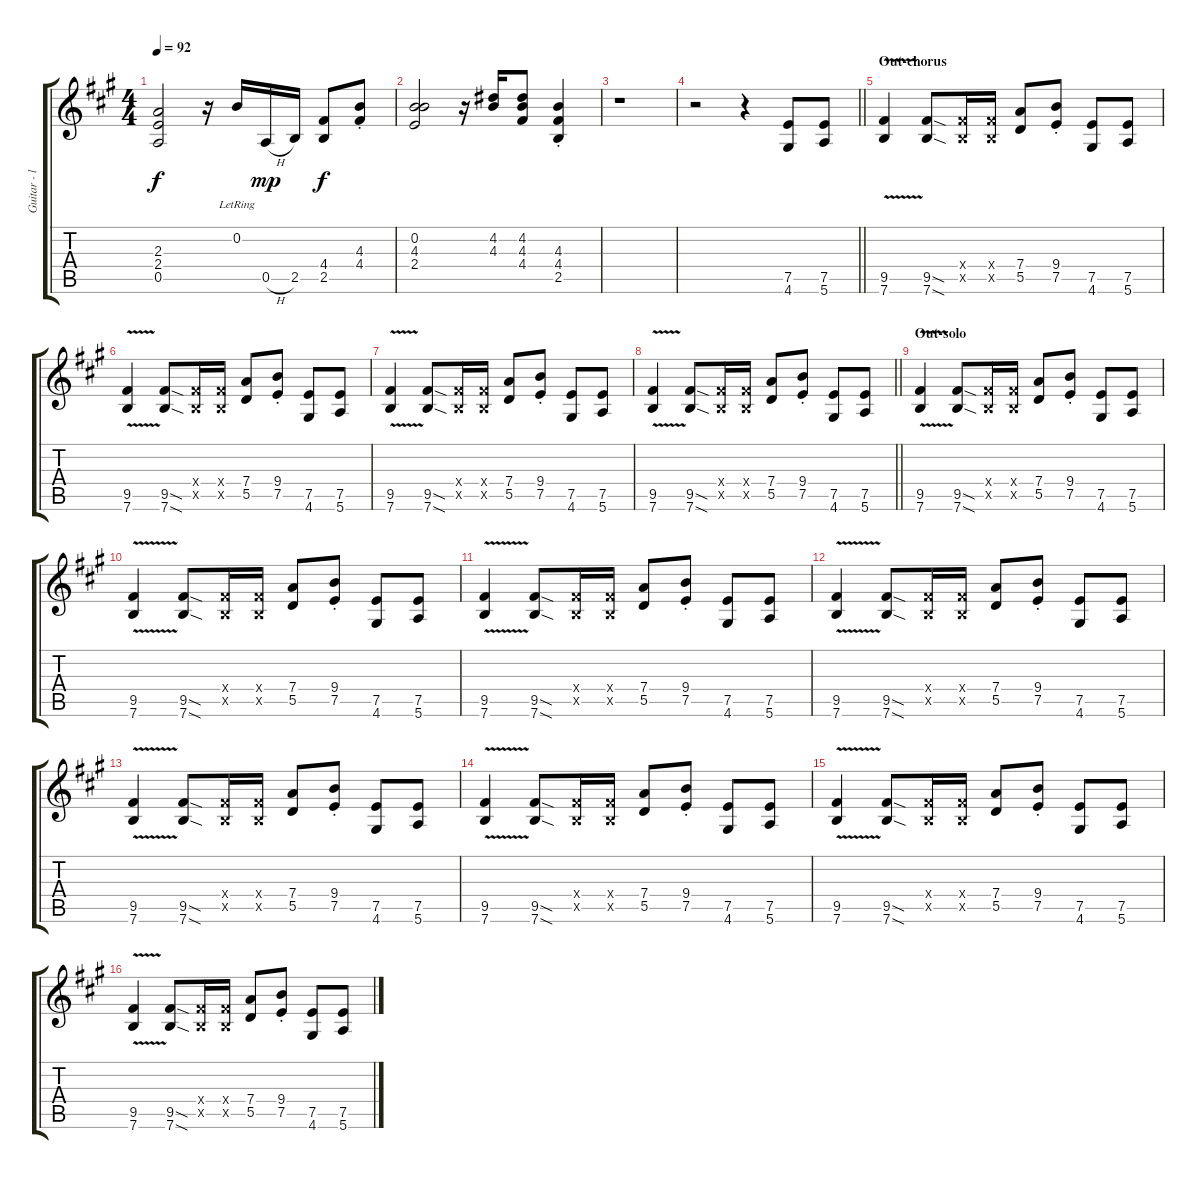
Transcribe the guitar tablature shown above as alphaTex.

\track ("Guitar - left" "Guitar - l") {instrument overdrivenguitar}
\staff {score tabs}
\tuning (E4 B3 G3 D3 A2 E2) {hide}
\ts (4 4)
\tempo 92
\clef g2
\ks f#minor
(2.3 2.4 0.5).2{dy f} r.16 0.2{lr}.16 0.5{h}.16{dy mp} 2.5.16 (4.4 2.5).8{dy f} (4.3{st} 4.4{st}).8 |
(0.2 4.3 2.4).2 r.16 (4.2 4.3).16 (4.2 4.3 4.4).8 (4.3{st} 4.4{st} 2.5{st}).4 |
r.1 |
\barLineRight lightlight
r.2 r.4 (7.5 4.6).8 (7.5 5.6).8 |
\section ("" "Out-chorus")
(9.5{v} 7.6{v}).4 (9.5{sod} 7.6{sod}).8 (4.4{x} 2.5{x}).16 (4.4{x} 2.5{x}).16 (7.4 5.5).8 (9.4{st} 7.5{st}).8 (7.5 4.6).8 (7.5 5.6).8 |
(9.5{v} 7.6{v}).4 (9.5{sod} 7.6{sod}).8 (4.4{x} 2.5{x}).16 (4.4{x} 2.5{x}).16 (7.4 5.5).8 (9.4{st} 7.5{st}).8 (7.5 4.6).8 (7.5 5.6).8 |
(9.5{v} 7.6{v}).4 (9.5{sod} 7.6{sod}).8 (4.4{x} 2.5{x}).16 (4.4{x} 2.5{x}).16 (7.4 5.5).8 (9.4{st} 7.5{st}).8 (7.5 4.6).8 (7.5 5.6).8 |
\barLineRight lightlight
(9.5{v} 7.6{v}).4 (9.5{sod} 7.6{sod}).8 (4.4{x} 2.5{x}).16 (4.4{x} 2.5{x}).16 (7.4 5.5).8 (9.4{st} 7.5{st}).8 (7.5 4.6).8 (7.5 5.6).8 |
\section ("" "Out-solo")
(9.5{v} 7.6{v}).4 (9.5{sod} 7.6{sod}).8 (4.4{x} 2.5{x}).16 (4.4{x} 2.5{x}).16 (7.4 5.5).8 (9.4{st} 7.5{st}).8 (7.5 4.6).8 (7.5 5.6).8 |
(9.5{v} 7.6{v}).4 (9.5{sod} 7.6{sod}).8 (4.4{x} 2.5{x}).16 (4.4{x} 2.5{x}).16 (7.4 5.5).8 (9.4{st} 7.5{st}).8 (7.5 4.6).8 (7.5 5.6).8 |
(9.5{v} 7.6{v}).4 (9.5{sod} 7.6{sod}).8 (4.4{x} 2.5{x}).16 (4.4{x} 2.5{x}).16 (7.4 5.5).8 (9.4{st} 7.5{st}).8 (7.5 4.6).8 (7.5 5.6).8 |
(9.5{v} 7.6{v}).4 (9.5{sod} 7.6{sod}).8 (4.4{x} 2.5{x}).16 (4.4{x} 2.5{x}).16 (7.4 5.5).8 (9.4{st} 7.5{st}).8 (7.5 4.6).8 (7.5 5.6).8 |
(9.5{v} 7.6{v}).4 (9.5{sod} 7.6{sod}).8 (4.4{x} 2.5{x}).16 (4.4{x} 2.5{x}).16 (7.4 5.5).8 (9.4{st} 7.5{st}).8 (7.5 4.6).8 (7.5 5.6).8 |
(9.5{v} 7.6{v}).4 (9.5{sod} 7.6{sod}).8 (4.4{x} 2.5{x}).16 (4.4{x} 2.5{x}).16 (7.4 5.5).8 (9.4{st} 7.5{st}).8 (7.5 4.6).8 (7.5 5.6).8 |
(9.5{v} 7.6{v}).4 (9.5{sod} 7.6{sod}).8 (4.4{x} 2.5{x}).16 (4.4{x} 2.5{x}).16 (7.4 5.5).8 (9.4{st} 7.5{st}).8 (7.5 4.6).8 (7.5 5.6).8 |
(9.5{v} 7.6{v}).4 (9.5{sod} 7.6{sod}).8 (4.4{x} 2.5{x}).16 (4.4{x} 2.5{x}).16 (7.4 5.5).8 (9.4{st} 7.5{st}).8 (7.5 4.6).8 (7.5 5.6).8
